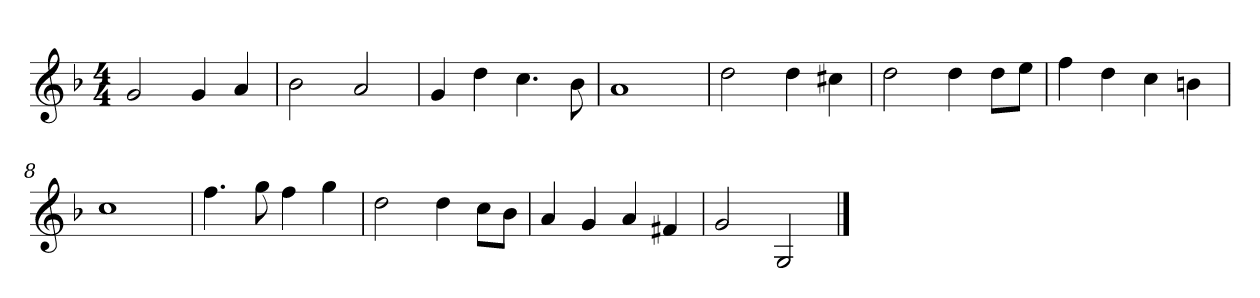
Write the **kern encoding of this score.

**kern
*part1
*staff1
*k[b-]
*M4/4
*MM120
=1
2g
4g
4a
=2
2b-
2a
=3
4g
4dd
4.cc
8b-
=4
1a
=5
2dd
4dd
4cc#X
=6
2dd
4dd
8ddL
8eeJ
=7
4ff
4dd
4cc
4bn
=8
1cc
=9
4.ff
8gg
4ff
4gg
=10
2dd
4dd
8ccL
8b-J
=11
4a
4g
4a
4f#X
=12
2g
2G
==
*-
